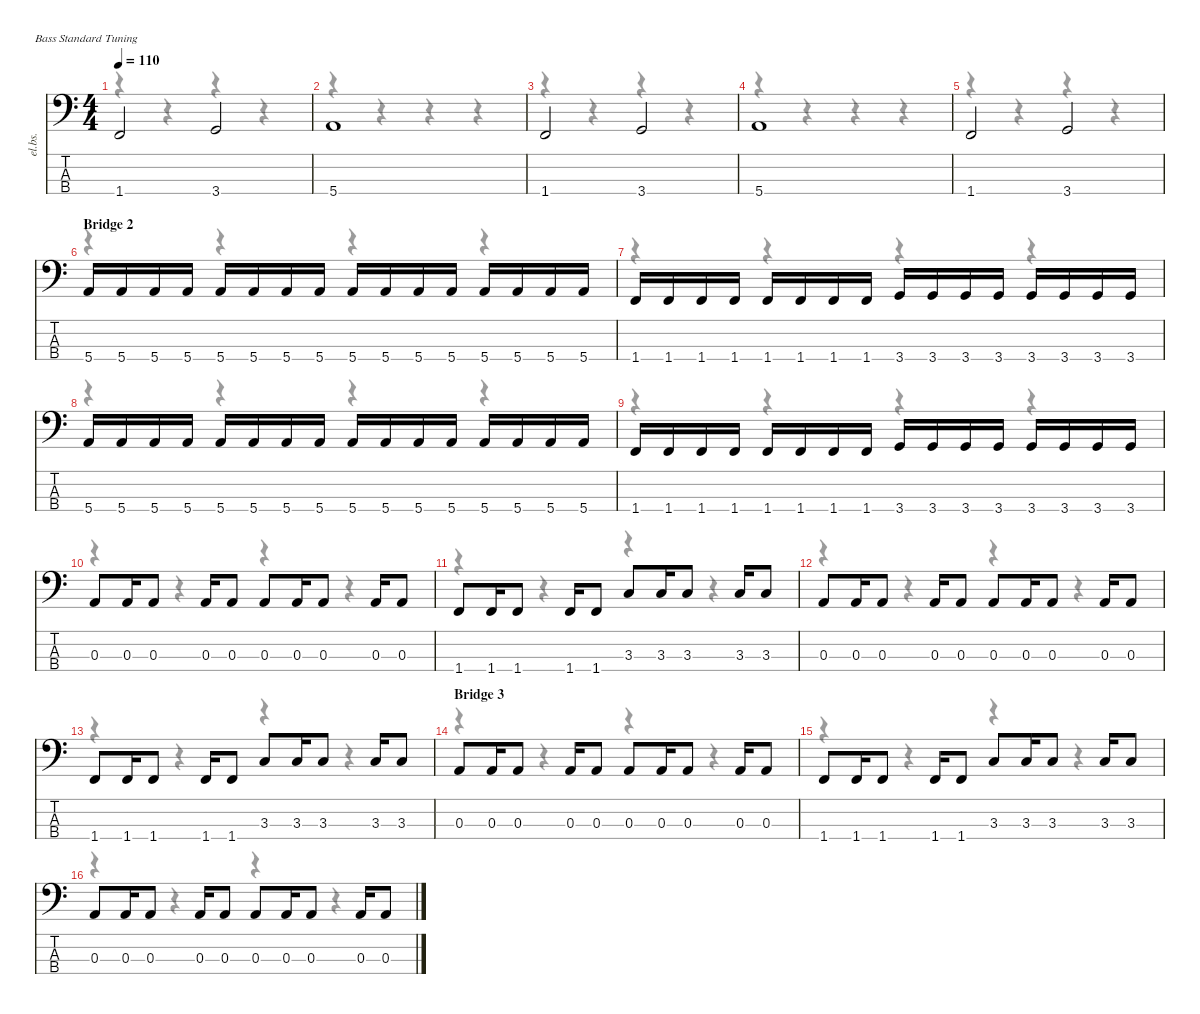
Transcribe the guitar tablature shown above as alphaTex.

\defaultSystemsLayout 4
\hideDynamics
\bracketExtendMode nobrackets
\otherSystemsTrackNameOrientation horizontal
\track ("Bass" "el.bs.") {instrument electricbasspick}
\staff {score tabs}
\tuning (G2 D2 A1 E1)
\voice
\ts (4 4)
\tempo 110
\clef f4
\ks c
1.4.2{dy f} 3.4.2 |
5.4.1 |
1.4.2 3.4.2 |
5.4.1 |
1.4.2 3.4.2 |
\section ("" "Bridge 2")
5.4.16 5.4.16 5.4.16 5.4.16 5.4.16 5.4.16 5.4.16 5.4.16 5.4.16 5.4.16 5.4.16 5.4.16 5.4.16 5.4.16 5.4.16 5.4.16 |
1.4.16 1.4.16 1.4.16 1.4.16 1.4.16 1.4.16 1.4.16 1.4.16 3.4.16 3.4.16 3.4.16 3.4.16 3.4.16 3.4.16 3.4.16 3.4.16 |
5.4.16 5.4.16 5.4.16 5.4.16 5.4.16 5.4.16 5.4.16 5.4.16 5.4.16 5.4.16 5.4.16 5.4.16 5.4.16 5.4.16 5.4.16 5.4.16 |
1.4.16 1.4.16 1.4.16 1.4.16 1.4.16 1.4.16 1.4.16 1.4.16 3.4.16 3.4.16 3.4.16 3.4.16 3.4.16 3.4.16 3.4.16 3.4.16 |
0.3.8 0.3.16 0.3.8 0.3.16 0.3.8 0.3.8 0.3.16 0.3.8 0.3.16 0.3.8 |
1.4.8 1.4.16 1.4.8 1.4.16 1.4.8 3.3.8 3.3.16 3.3.8 3.3.16 3.3.8 |
0.3.8 0.3.16 0.3.8 0.3.16 0.3.8 0.3.8 0.3.16 0.3.8 0.3.16 0.3.8 |
1.4.8 1.4.16 1.4.8 1.4.16 1.4.8 3.3.8 3.3.16 3.3.8 3.3.16 3.3.8 |
\section ("" "Bridge 3")
0.3.8 0.3.16 0.3.8 0.3.16 0.3.8 0.3.8 0.3.16 0.3.8 0.3.16 0.3.8 |
1.4.8 1.4.16 1.4.8 1.4.16 1.4.8 3.3.8 3.3.16 3.3.8 3.3.16 3.3.8 |
0.3.8 0.3.16 0.3.8 0.3.16 0.3.8 0.3.8 0.3.16 0.3.8 0.3.16 0.3.8
\voice
\clef f4
\ottava regular
\simile none
\ks c
r.4{dy mf} r.4 r.4 r.4 |
r.4 r.4 r.4 r.4 |
r.4 r.4 r.4 r.4 |
r.4 r.4 r.4 r.4 |
r.4 r.4 r.4 r.4 |
r.4 r.4 r.4 r.4 |
r.4 r.4 r.4 r.4 |
r.4 r.4 r.4 r.4 |
r.4 r.4 r.4 r.4 |
r.4 r.4 r.4 r.4 |
r.4 r.4 r.4 r.4 |
r.4 r.4 r.4 r.4 |
r.4 r.4 r.4 r.4 |
r.4 r.4 r.4 r.4 |
r.4 r.4 r.4 r.4 |
r.4 r.4 r.4 r.4
